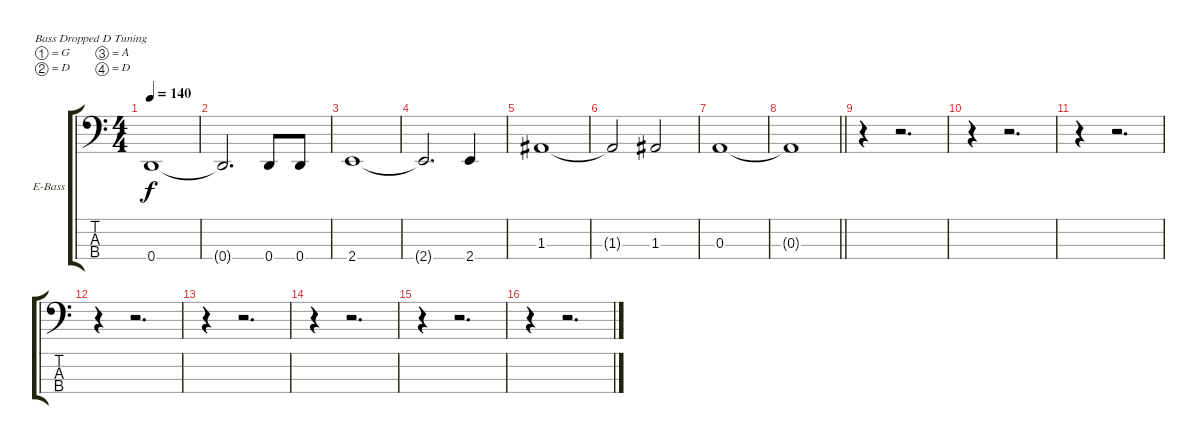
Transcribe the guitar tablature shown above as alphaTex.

\bracketExtendMode groupsimilarinstruments
\firstSystemTrackNameOrientation horizontal
\otherSystemsTrackNameOrientation horizontal
\track ("Bass" "E-Bass") {instrument electricbasspick}
\staff {score tabs}
\tuning (G2 D2 A1 D1)
\ts (4 4)
\tempo 140
\clef f4
\ks c
0.4.1{dy f} |
0.4{t}.2{d} 0.4.8 0.4.8 |
2.4.1 |
2.4{t}.2{d} 2.4.4 |
1.3.1 |
1.3{t}.2 1.3.2 |
0.3.1 |
\barLineRight lightlight
0.3{t}.1 |
r.4 r.2{d} |
r.4 r.2{d} |
r.4 r.2{d} |
r.4 r.2{d} |
r.4 r.2{d} |
r.4 r.2{d} |
r.4 r.2{d} |
r.4 r.2{d}
